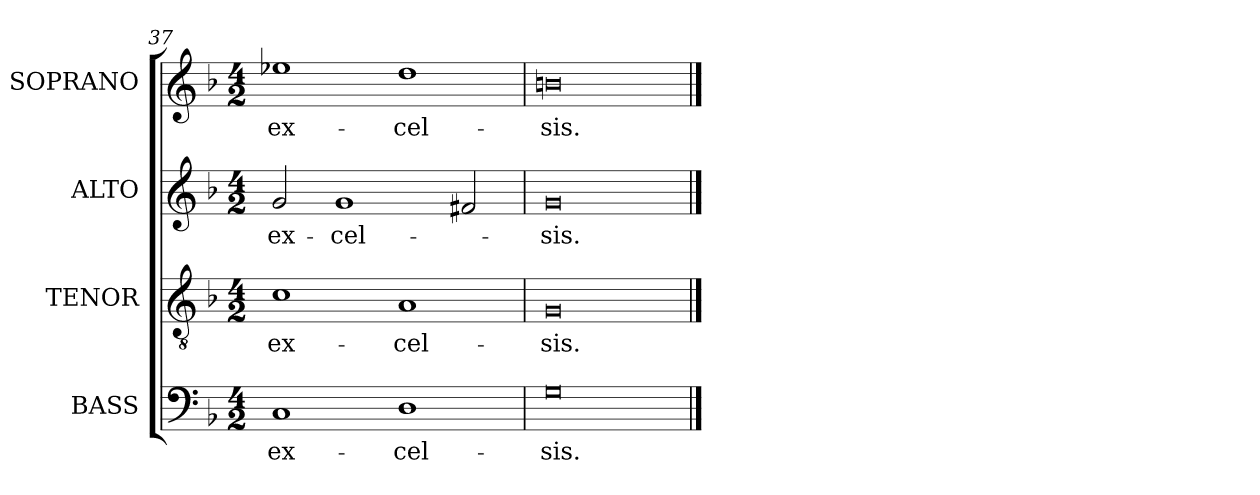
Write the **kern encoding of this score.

**kern	**text	**kern	**text	**kern	**text	**kern	**text
*part4	*part4	*part3	*part3	*part2	*part2	*part1	*part1
*staff4	*staff4	*staff3	*staff3	*staff2	*staff2	*staff1	*staff1
*I"BASS	*	*I"TENOR	*	*I"ALTO	*	*I"SOPRANO	*
*I'B.	*	*I'T.	*	*I'A.	*	*I'S.	*
*clefF4	*	*clefGv2	*	*clefG2	*	*clefG2	*
*	*	*ITrd7c12	*	*	*	*	*
*k[b-]	*	*k[b-]	*	*k[b-]	*	*k[b-]	*
*F:	*	*F:	*	*F:	*	*F:	*
*M4/2	*	*M4/2	*	*M4/2	*	*M4/2	*
=37	=37	=37	=37	=37	=37	=37	=37
!	!LO:LY:b:color=#000000	!	!	!	!	!	!
!	!	!	!LO:LY:b:color=#000000	!	!	!	!
!	!	!	!	!	!LO:LY:b:color=#000000	!	!
!	!	!	!	!	!	!	!LO:LY:b:color=#000000
1Ci	ex-	1Ci	ex-	2gi/	ex-	1ee-Xi	ex-
!	!	!	!	!	!LO:LY:b:color=#000000	!	!
.	.	.	.	1gi	-cel-	.	.
!	!LO:LY:b:color=#000000	!	!	!	!	!	!
!	!	!	!LO:LY:b:color=#000000	!	!	!	!
!	!	!	!	!	!	!	!LO:LY:b:color=#000000
1Di	-cel-	1AAi	-cel-	.	.	1ddi	-cel-
.	.	.	.	2f#Xi/	.	.	.
=38	=38	=38	=38	=38	=38	=38	=38
!	!LO:LY:b:color=#000000	!	!	!	!	!	!
!	!	!	!LO:LY:b:color=#000000	!	!	!	!
!	!	!	!	!	!LO:LY:b:color=#000000	!	!
!	!	!	!	!	!	!	!LO:LY:b:color=#000000
0Gi	-sis.	0GGi	-sis.	0gi	-sis.	0bni	-sis.
==	==	==	==	==	==	==	==
*-	*-	*-	*-	*-	*-	*-	*-
